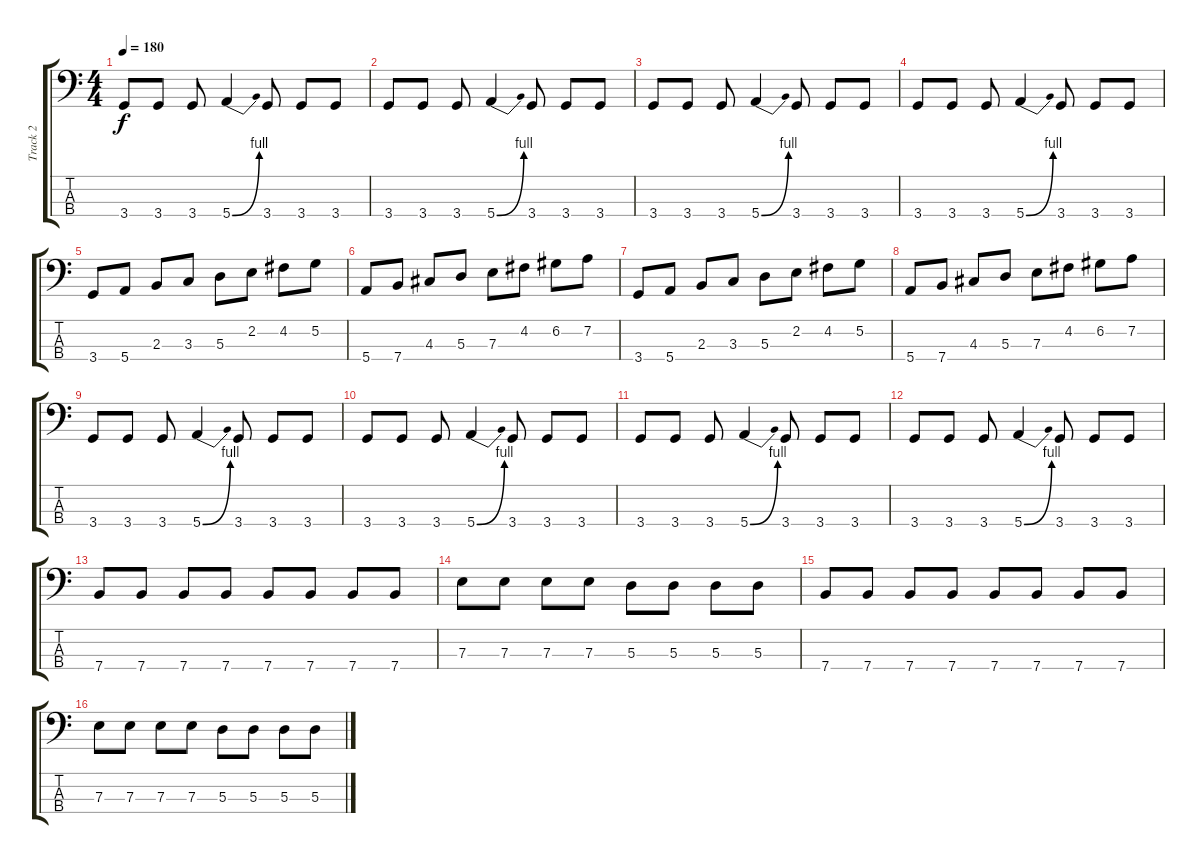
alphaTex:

\track ("Track 2" "Track 2") {instrument electricbasspick}
\staff {score tabs}
\tuning (G2 D2 A1 E1) {hide}
\ts (4 4)
\tempo 180
\clef f4
\ks c
3.4.8{dy f} 3.4.8 3.4.8 5.4{be (bend 0 0 60 4)}.4 3.4.8 3.4.8 3.4.8 |
3.4.8 3.4.8 3.4.8 5.4{be (bend 0 0 60 4)}.4 3.4.8 3.4.8 3.4.8 |
3.4.8 3.4.8 3.4.8 5.4{be (bend 0 0 60 4)}.4 3.4.8 3.4.8 3.4.8 |
3.4.8 3.4.8 3.4.8 5.4{be (bend 0 0 60 4)}.4 3.4.8 3.4.8 3.4.8 |
3.4.8 5.4.8 2.3.8 3.3.8 5.3.8 2.2.8 4.2.8 5.2.8 |
5.4.8 7.4.8 4.3.8 5.3.8 7.3.8 4.2.8 6.2.8 7.2.8 |
3.4.8 5.4.8 2.3.8 3.3.8 5.3.8 2.2.8 4.2.8 5.2.8 |
5.4.8 7.4.8 4.3.8 5.3.8 7.3.8 4.2.8 6.2.8 7.2.8 |
3.4.8 3.4.8 3.4.8 5.4{be (bend 0 0 60 4)}.4 3.4.8 3.4.8 3.4.8 |
3.4.8 3.4.8 3.4.8 5.4{be (bend 0 0 60 4)}.4 3.4.8 3.4.8 3.4.8 |
3.4.8 3.4.8 3.4.8 5.4{be (bend 0 0 60 4)}.4 3.4.8 3.4.8 3.4.8 |
3.4.8 3.4.8 3.4.8 5.4{be (bend 0 0 60 4)}.4 3.4.8 3.4.8 3.4.8 |
7.4.8 7.4.8 7.4.8 7.4.8 7.4.8 7.4.8 7.4.8 7.4.8 |
7.3.8 7.3.8 7.3.8 7.3.8 5.3.8 5.3.8 5.3.8 5.3.8 |
7.4.8 7.4.8 7.4.8 7.4.8 7.4.8 7.4.8 7.4.8 7.4.8 |
7.3.8 7.3.8 7.3.8 7.3.8 5.3.8 5.3.8 5.3.8 5.3.8
